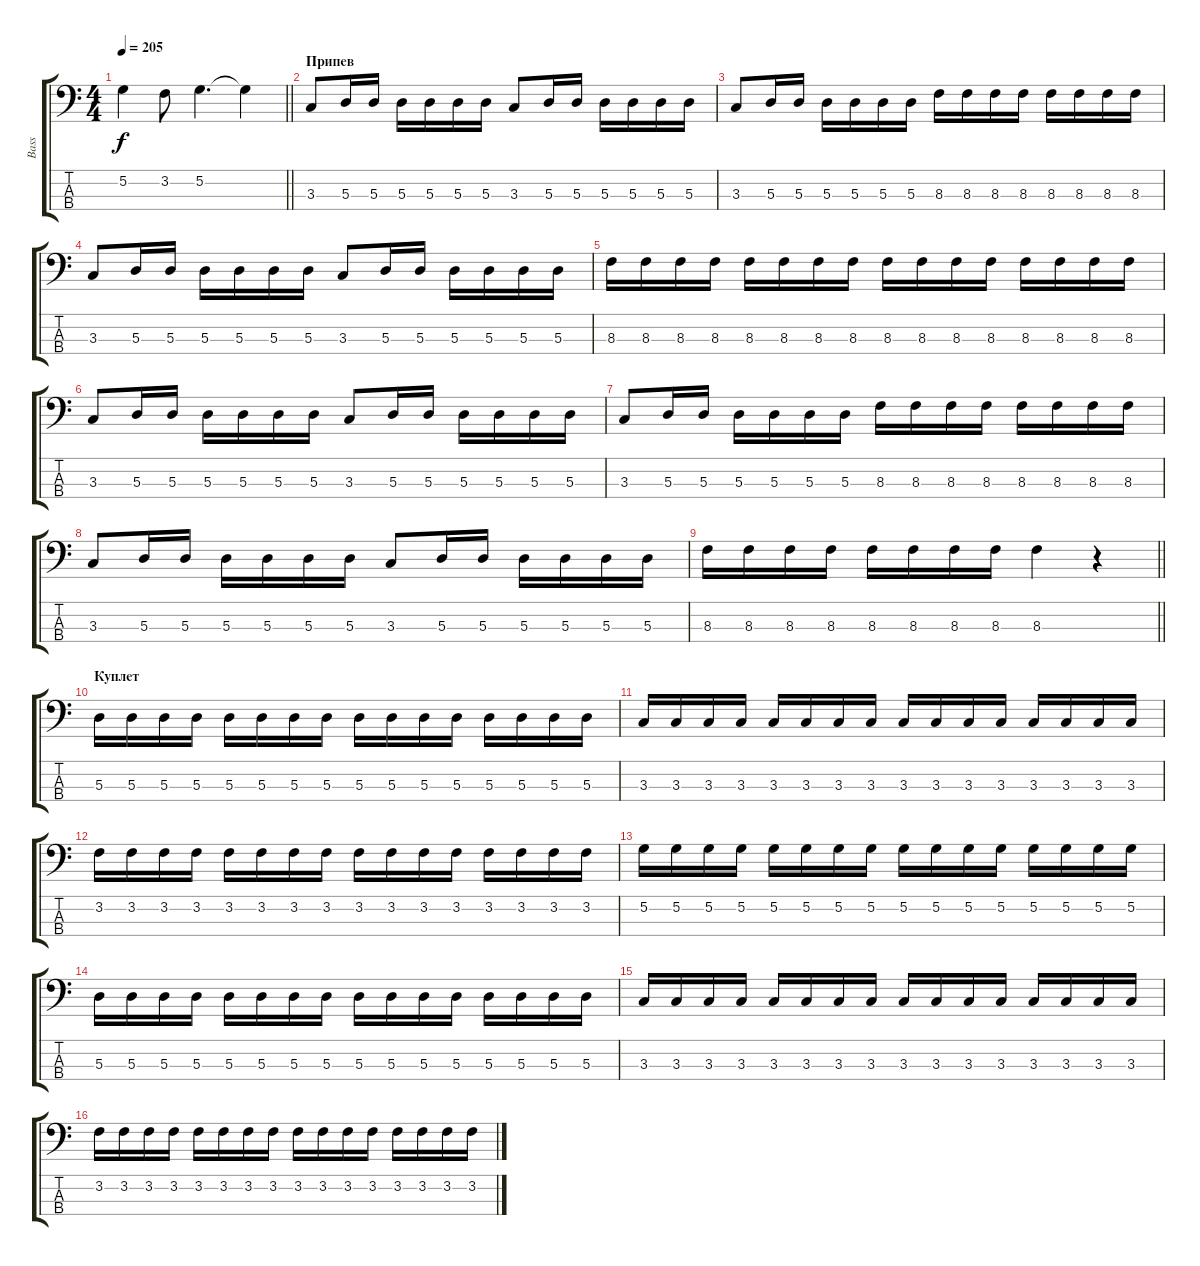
\track ("Bass" "Bass") {instrument electricbassfinger}
\staff {score tabs}
\tuning (G2 D2 A1 E1) {hide}
\ts (4 4)
\tempo 205
\clef f4
\barLineRight lightlight
\ks c
5.2.4{dy f} 3.2.8 5.2.4{d} 5.2{t}.4 |
\section ("" "Припев")
3.3.8 5.3.16 5.3.16 5.3.16 5.3.16 5.3.16 5.3.16 3.3.8 5.3.16 5.3.16 5.3.16 5.3.16 5.3.16 5.3.16 |
3.3.8 5.3.16 5.3.16 5.3.16 5.3.16 5.3.16 5.3.16 8.3.16 8.3.16 8.3.16 8.3.16 8.3.16 8.3.16 8.3.16 8.3.16 |
3.3.8 5.3.16 5.3.16 5.3.16 5.3.16 5.3.16 5.3.16 3.3.8 5.3.16 5.3.16 5.3.16 5.3.16 5.3.16 5.3.16 |
8.3.16 8.3.16 8.3.16 8.3.16 8.3.16 8.3.16 8.3.16 8.3.16 8.3.16 8.3.16 8.3.16 8.3.16 8.3.16 8.3.16 8.3.16 8.3.16 |
3.3.8 5.3.16 5.3.16 5.3.16 5.3.16 5.3.16 5.3.16 3.3.8 5.3.16 5.3.16 5.3.16 5.3.16 5.3.16 5.3.16 |
3.3.8 5.3.16 5.3.16 5.3.16 5.3.16 5.3.16 5.3.16 8.3.16 8.3.16 8.3.16 8.3.16 8.3.16 8.3.16 8.3.16 8.3.16 |
3.3.8 5.3.16 5.3.16 5.3.16 5.3.16 5.3.16 5.3.16 3.3.8 5.3.16 5.3.16 5.3.16 5.3.16 5.3.16 5.3.16 |
\barLineRight lightlight
8.3.16 8.3.16 8.3.16 8.3.16 8.3.16 8.3.16 8.3.16 8.3.16 8.3.4 r.4 |
\section ("" "Куплет")
5.3.16 5.3.16 5.3.16 5.3.16 5.3.16 5.3.16 5.3.16 5.3.16 5.3.16 5.3.16 5.3.16 5.3.16 5.3.16 5.3.16 5.3.16 5.3.16 |
3.3.16 3.3.16 3.3.16 3.3.16 3.3.16 3.3.16 3.3.16 3.3.16 3.3.16 3.3.16 3.3.16 3.3.16 3.3.16 3.3.16 3.3.16 3.3.16 |
3.2.16 3.2.16 3.2.16 3.2.16 3.2.16 3.2.16 3.2.16 3.2.16 3.2.16 3.2.16 3.2.16 3.2.16 3.2.16 3.2.16 3.2.16 3.2.16 |
5.2.16 5.2.16 5.2.16 5.2.16 5.2.16 5.2.16 5.2.16 5.2.16 5.2.16 5.2.16 5.2.16 5.2.16 5.2.16 5.2.16 5.2.16 5.2.16 |
5.3.16 5.3.16 5.3.16 5.3.16 5.3.16 5.3.16 5.3.16 5.3.16 5.3.16 5.3.16 5.3.16 5.3.16 5.3.16 5.3.16 5.3.16 5.3.16 |
3.3.16 3.3.16 3.3.16 3.3.16 3.3.16 3.3.16 3.3.16 3.3.16 3.3.16 3.3.16 3.3.16 3.3.16 3.3.16 3.3.16 3.3.16 3.3.16 |
3.2.16 3.2.16 3.2.16 3.2.16 3.2.16 3.2.16 3.2.16 3.2.16 3.2.16 3.2.16 3.2.16 3.2.16 3.2.16 3.2.16 3.2.16 3.2.16
